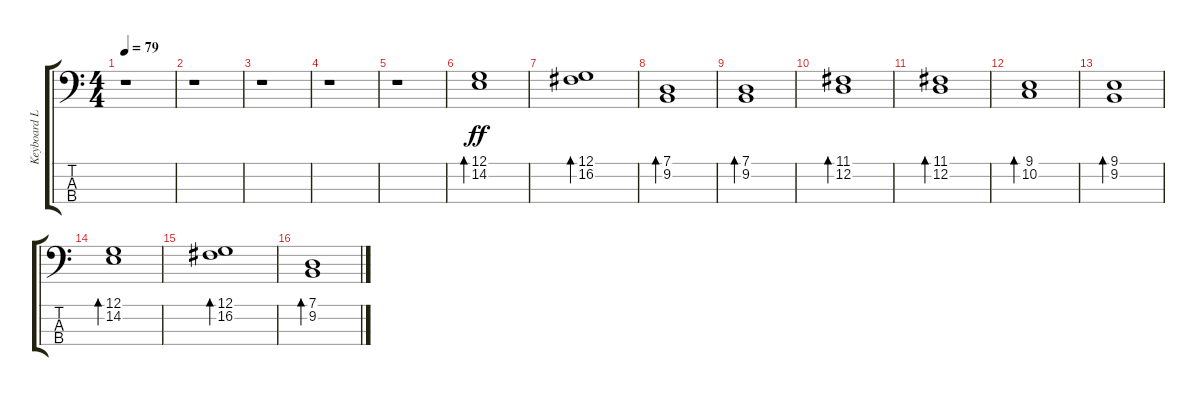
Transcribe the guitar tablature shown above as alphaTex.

\track ("Keyboard Left Hand" "Keyboard L") {instrument acousticgrandpiano}
\staff {score tabs}
\tuning (G2 D2 A1 E1) {hide}
\ts (4 4)
\tempo 79
\clef f4
\ks c
r.1{dy fff} |
r.1 |
r.1 |
r.1 |
r.1 |
(12.1 14.2).1{bd 120 dy ff instrument acousticgrandpiano} |
(12.1 16.2).1{bd 120} |
(7.1 9.2).1{bd 120} |
(7.1 9.2).1{bd 120} |
(11.1 12.2).1{bd 120} |
(11.1 12.2).1{bd 120} |
(9.1 10.2).1{bd 120} |
(9.1 9.2).1{bd 120} |
(12.1 14.2).1{bd 120} |
(12.1 16.2).1{bd 120} |
(7.1 9.2).1{bd 120}
